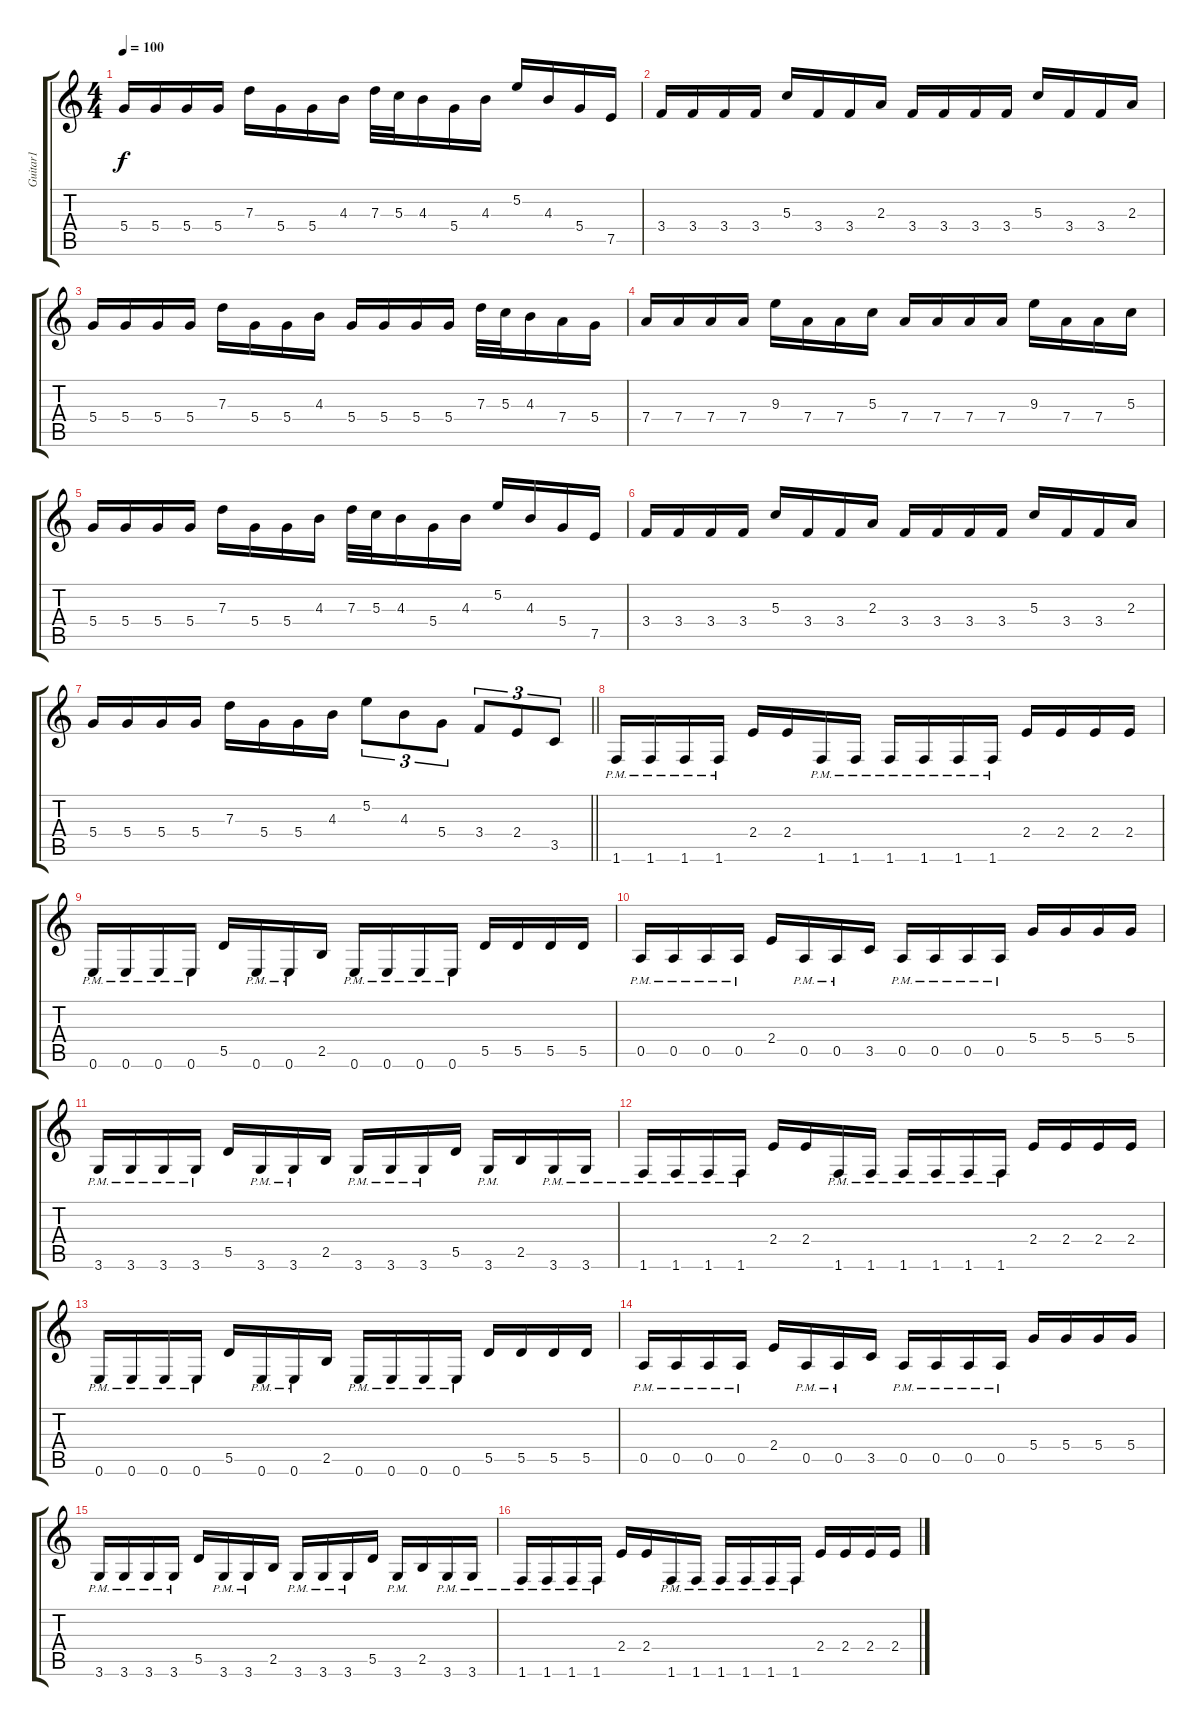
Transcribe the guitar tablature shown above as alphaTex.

\track ("Guitar1" "Guitar1") {instrument distortionguitar}
\staff {score tabs}
\tuning (E4 B3 G3 D3 A2 E2) {hide}
\ts (4 4)
\tempo 100
\clef g2
\ks c
5.4.16{dy f} 5.4.16 5.4.16 5.4.16 7.3.16 5.4.16 5.4.16 4.3.16 7.3.32 5.3.32 4.3.16 5.4.16 4.3.16 5.2.16 4.3.16 5.4.16 7.5.16 |
3.4.16 3.4.16 3.4.16 3.4.16 5.3.16 3.4.16 3.4.16 2.3.16 3.4.16 3.4.16 3.4.16 3.4.16 5.3.16 3.4.16 3.4.16 2.3.16 |
5.4.16 5.4.16 5.4.16 5.4.16 7.3.16 5.4.16 5.4.16 4.3.16 5.4.16 5.4.16 5.4.16 5.4.16 7.3.32 5.3.32 4.3.16 7.4.16 5.4.16 |
7.4.16 7.4.16 7.4.16 7.4.16 9.3.16 7.4.16 7.4.16 5.3.16 7.4.16 7.4.16 7.4.16 7.4.16 9.3.16 7.4.16 7.4.16 5.3.16 |
5.4.16 5.4.16 5.4.16 5.4.16 7.3.16 5.4.16 5.4.16 4.3.16 7.3.32 5.3.32 4.3.16 5.4.16 4.3.16 5.2.16 4.3.16 5.4.16 7.5.16 |
3.4.16 3.4.16 3.4.16 3.4.16 5.3.16 3.4.16 3.4.16 2.3.16 3.4.16 3.4.16 3.4.16 3.4.16 5.3.16 3.4.16 3.4.16 2.3.16 |
\barLineRight lightlight
5.4.16 5.4.16 5.4.16 5.4.16 7.3.16 5.4.16 5.4.16 4.3.16 5.2.8{tu (3 2)} 4.3.8{tu (3 2)} 5.4.8{tu (3 2)} 3.4.8{tu (3 2)} 2.4.8{tu (3 2)} 3.5.8{tu (3 2)} |
1.6{pm}.16 1.6{pm}.16 1.6{pm}.16 1.6{pm}.16 2.4.16 2.4.16 1.6{pm}.16 1.6{pm}.16 1.6{pm}.16 1.6{pm}.16 1.6{pm}.16 1.6{pm}.16 2.4.16 2.4.16 2.4.16 2.4.16 |
0.6{pm}.16 0.6{pm}.16 0.6{pm}.16 0.6{pm}.16 5.5.16 0.6{pm}.16 0.6{pm}.16 2.5.16 0.6{pm}.16 0.6{pm}.16 0.6{pm}.16 0.6{pm}.16 5.5.16 5.5.16 5.5.16 5.5.16 |
0.5{pm}.16 0.5{pm}.16 0.5{pm}.16 0.5{pm}.16 2.4.16 0.5{pm}.16 0.5{pm}.16 3.5.16 0.5{pm}.16 0.5{pm}.16 0.5{pm}.16 0.5{pm}.16 5.4.16 5.4.16 5.4.16 5.4.16 |
3.6{pm}.16 3.6{pm}.16 3.6{pm}.16 3.6{pm}.16 5.5.16 3.6{pm}.16 3.6{pm}.16 2.5.16 3.6{pm}.16 3.6{pm}.16 3.6{pm}.16 5.5.16 3.6{pm}.16 2.5.16 3.6{pm}.16 3.6{pm}.16 |
1.6{pm}.16 1.6{pm}.16 1.6{pm}.16 1.6{pm}.16 2.4.16 2.4.16 1.6{pm}.16 1.6{pm}.16 1.6{pm}.16 1.6{pm}.16 1.6{pm}.16 1.6{pm}.16 2.4.16 2.4.16 2.4.16 2.4.16 |
0.6{pm}.16 0.6{pm}.16 0.6{pm}.16 0.6{pm}.16 5.5.16 0.6{pm}.16 0.6{pm}.16 2.5.16 0.6{pm}.16 0.6{pm}.16 0.6{pm}.16 0.6{pm}.16 5.5.16 5.5.16 5.5.16 5.5.16 |
0.5{pm}.16 0.5{pm}.16 0.5{pm}.16 0.5{pm}.16 2.4.16 0.5{pm}.16 0.5{pm}.16 3.5.16 0.5{pm}.16 0.5{pm}.16 0.5{pm}.16 0.5{pm}.16 5.4.16 5.4.16 5.4.16 5.4.16 |
3.6{pm}.16 3.6{pm}.16 3.6{pm}.16 3.6{pm}.16 5.5.16 3.6{pm}.16 3.6{pm}.16 2.5.16 3.6{pm}.16 3.6{pm}.16 3.6{pm}.16 5.5.16 3.6{pm}.16 2.5.16 3.6{pm}.16 3.6{pm}.16 |
1.6{pm}.16 1.6{pm}.16 1.6{pm}.16 1.6{pm}.16 2.4.16 2.4.16 1.6{pm}.16 1.6{pm}.16 1.6{pm}.16 1.6{pm}.16 1.6{pm}.16 1.6{pm}.16 2.4.16 2.4.16 2.4.16 2.4.16
